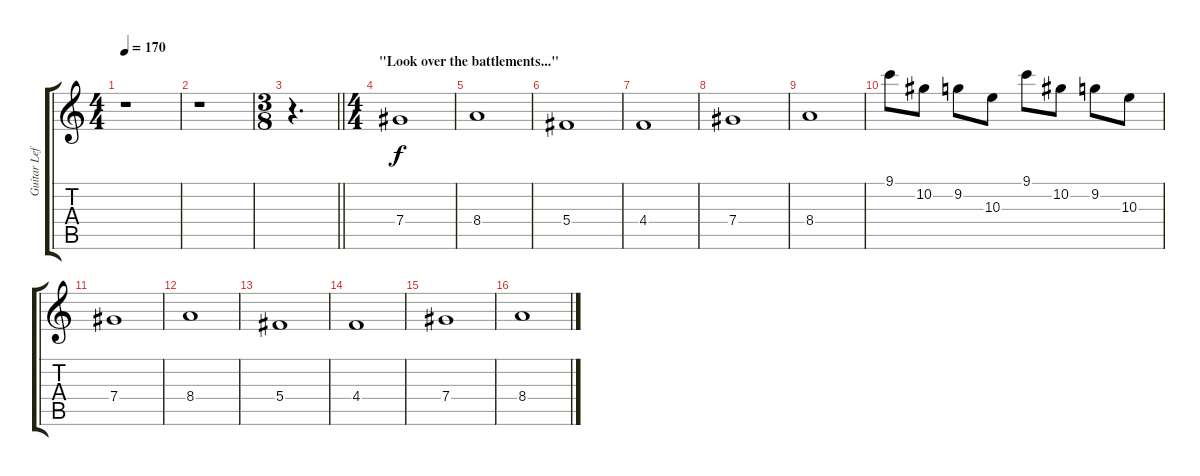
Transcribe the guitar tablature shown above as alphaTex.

\track ("Guitar Left" "Guitar Lef") {instrument distortionguitar}
\staff {score tabs}
\tuning (Eb4 Bb3 Gb3 Db3 Ab2 Eb2) {hide}
\ts (4 4)
\tempo 170
\clef g2
\ks c
r.1{dy f} |
r.1 |
\ts (3 8)
\barLineRight lightlight
r.4{d} |
\ts (4 4)
\section ("" "\"Look over the battlements...\"")
7.4.1 |
8.4.1 |
5.4.1 |
4.4.1 |
7.4.1 |
8.4.1 |
9.1.8 10.2.8 9.2.8 10.3.8 9.1.8 10.2.8 9.2.8 10.3.8 |
7.4.1 |
8.4.1 |
5.4.1 |
4.4.1 |
7.4.1 |
8.4.1
